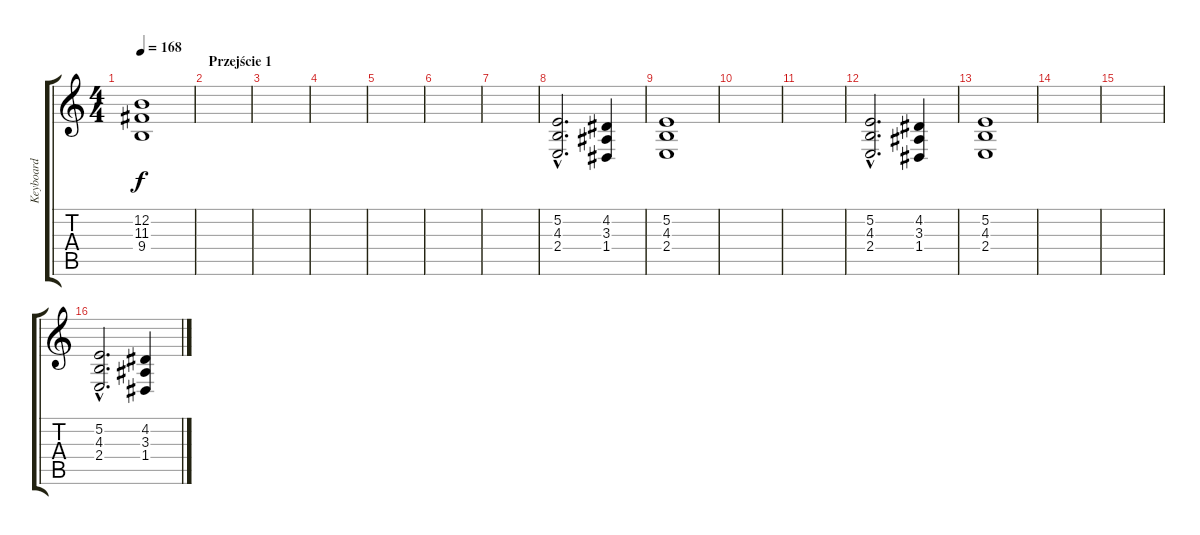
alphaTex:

\track ("Keyboard" "Keyboard") {instrument pad2warm}
\staff {score tabs}
\tuning (E4 B3 G3 D3 A2 E2) {hide}
\ts (4 4)
\tempo 168
\clef g2
\ks c
(12.2{t} 11.3{t} 9.4{t}).1{dy f} |
\section ("" "Przejście 1")
|
|
|
|
|
|
(5.2{hac} 4.3{hac} 2.4{hac}).2{d volume 16 instrument orchestrahit} (4.2 3.3 1.4).4 |
(5.2 4.3 2.4).1 |
|
|
(5.2{hac} 4.3{hac} 2.4{hac}).2{d volume 16 instrument orchestrahit} (4.2 3.3 1.4).4 |
(5.2 4.3 2.4).1 |
|
|
(5.2{hac} 4.3{hac} 2.4{hac}).2{d volume 16 instrument orchestrahit} (4.2 3.3 1.4).4
